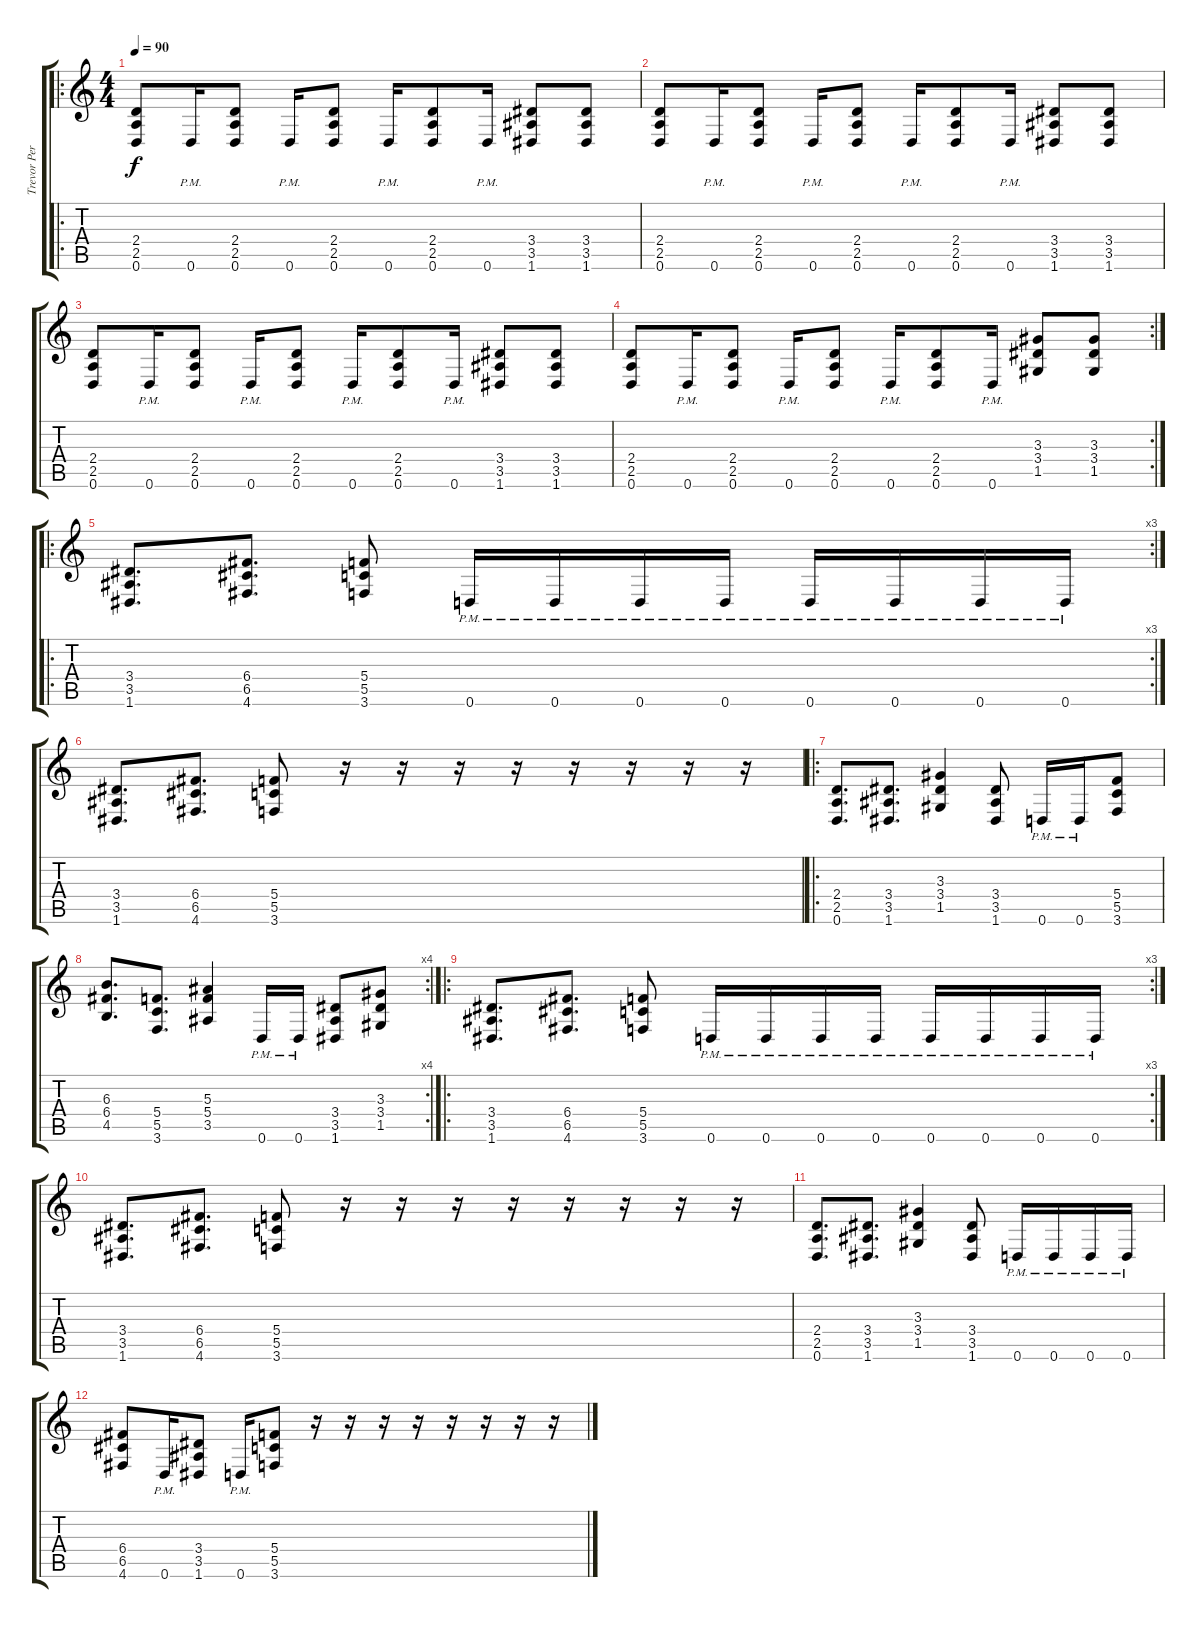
\track ("Trevor Peres" "Trevor Per") {instrument distortionguitar}
\staff {score tabs}
\tuning (D4 A3 F3 C3 G2 D2) {hide}
\ro
\ts (4 4)
\tempo 90
\clef g2
\ks c
(2.4 2.5 0.6).8{dy f} 0.6{pm}.16 (2.4 2.5 0.6).8 0.6{pm}.16 (2.4 2.5 0.6).8 0.6{pm}.16 (2.4 2.5 0.6).8 0.6{pm}.16 (3.4 3.5 1.6).8 (3.4 3.5 1.6).8 |
(2.4 2.5 0.6).8 0.6{pm}.16 (2.4 2.5 0.6).8 0.6{pm}.16 (2.4 2.5 0.6).8 0.6{pm}.16 (2.4 2.5 0.6).8 0.6{pm}.16 (3.4 3.5 1.6).8 (3.4 3.5 1.6).8 |
(2.4 2.5 0.6).8 0.6{pm}.16 (2.4 2.5 0.6).8 0.6{pm}.16 (2.4 2.5 0.6).8 0.6{pm}.16 (2.4 2.5 0.6).8 0.6{pm}.16 (3.4 3.5 1.6).8 (3.4 3.5 1.6).8 |
\rc 2
(2.4 2.5 0.6).8 0.6{pm}.16 (2.4 2.5 0.6).8 0.6{pm}.16 (2.4 2.5 0.6).8 0.6{pm}.16 (2.4 2.5 0.6).8 0.6{pm}.16 (3.3 3.4 1.5).8 (3.3 3.4 1.5).8 |
\ro
\rc 3
(3.4 3.5 1.6).8{d} (6.4 6.5 4.6).8{d} (5.4 5.5 3.6).8 0.6{pm}.16 0.6{pm}.16 0.6{pm}.16 0.6{pm}.16 0.6{pm}.16 0.6{pm}.16 0.6{pm}.16 0.6{pm}.16 |
(3.4 3.5 1.6).8{d} (6.4 6.5 4.6).8{d} (5.4 5.5 3.6).8 r.16 r.16 r.16 r.16 r.16 r.16 r.16 r.16 |
\ro
(2.4 2.5 0.6).8{d} (3.4 3.5 1.6).8{d} (3.3 3.4 1.5).4 (3.4 3.5 1.6).8 0.6{pm}.16 0.6{pm}.16 (5.4 5.5 3.6).8 |
\rc 4
(6.3 6.4 4.5).8{d} (5.4 5.5 3.6).8{d} (5.3 5.4 3.5).4 0.6{pm}.16 0.6{pm}.16 (3.4 3.5 1.6).8 (3.3 3.4 1.5).8 |
\ro
\rc 3
(3.4 3.5 1.6).8{d} (6.4 6.5 4.6).8{d} (5.4 5.5 3.6).8 0.6{pm}.16 0.6{pm}.16 0.6{pm}.16 0.6{pm}.16 0.6{pm}.16 0.6{pm}.16 0.6{pm}.16 0.6{pm}.16 |
(3.4 3.5 1.6).8{d} (6.4 6.5 4.6).8{d} (5.4 5.5 3.6).8 r.16 r.16 r.16 r.16 r.16 r.16 r.16 r.16 |
(2.4 2.5 0.6).8{d} (3.4 3.5 1.6).8{d} (3.3 3.4 1.5).4 (3.4 3.5 1.6).8 0.6{pm}.16 0.6{pm}.16 0.6{pm}.16 0.6{pm}.16 |
(6.4 6.5 4.6).8 0.6{pm}.16 (3.4 3.5 1.6).8 0.6{pm}.16 (5.4 5.5 3.6).8 r.16 r.16 r.16 r.16 r.16 r.16 r.16 r.16
